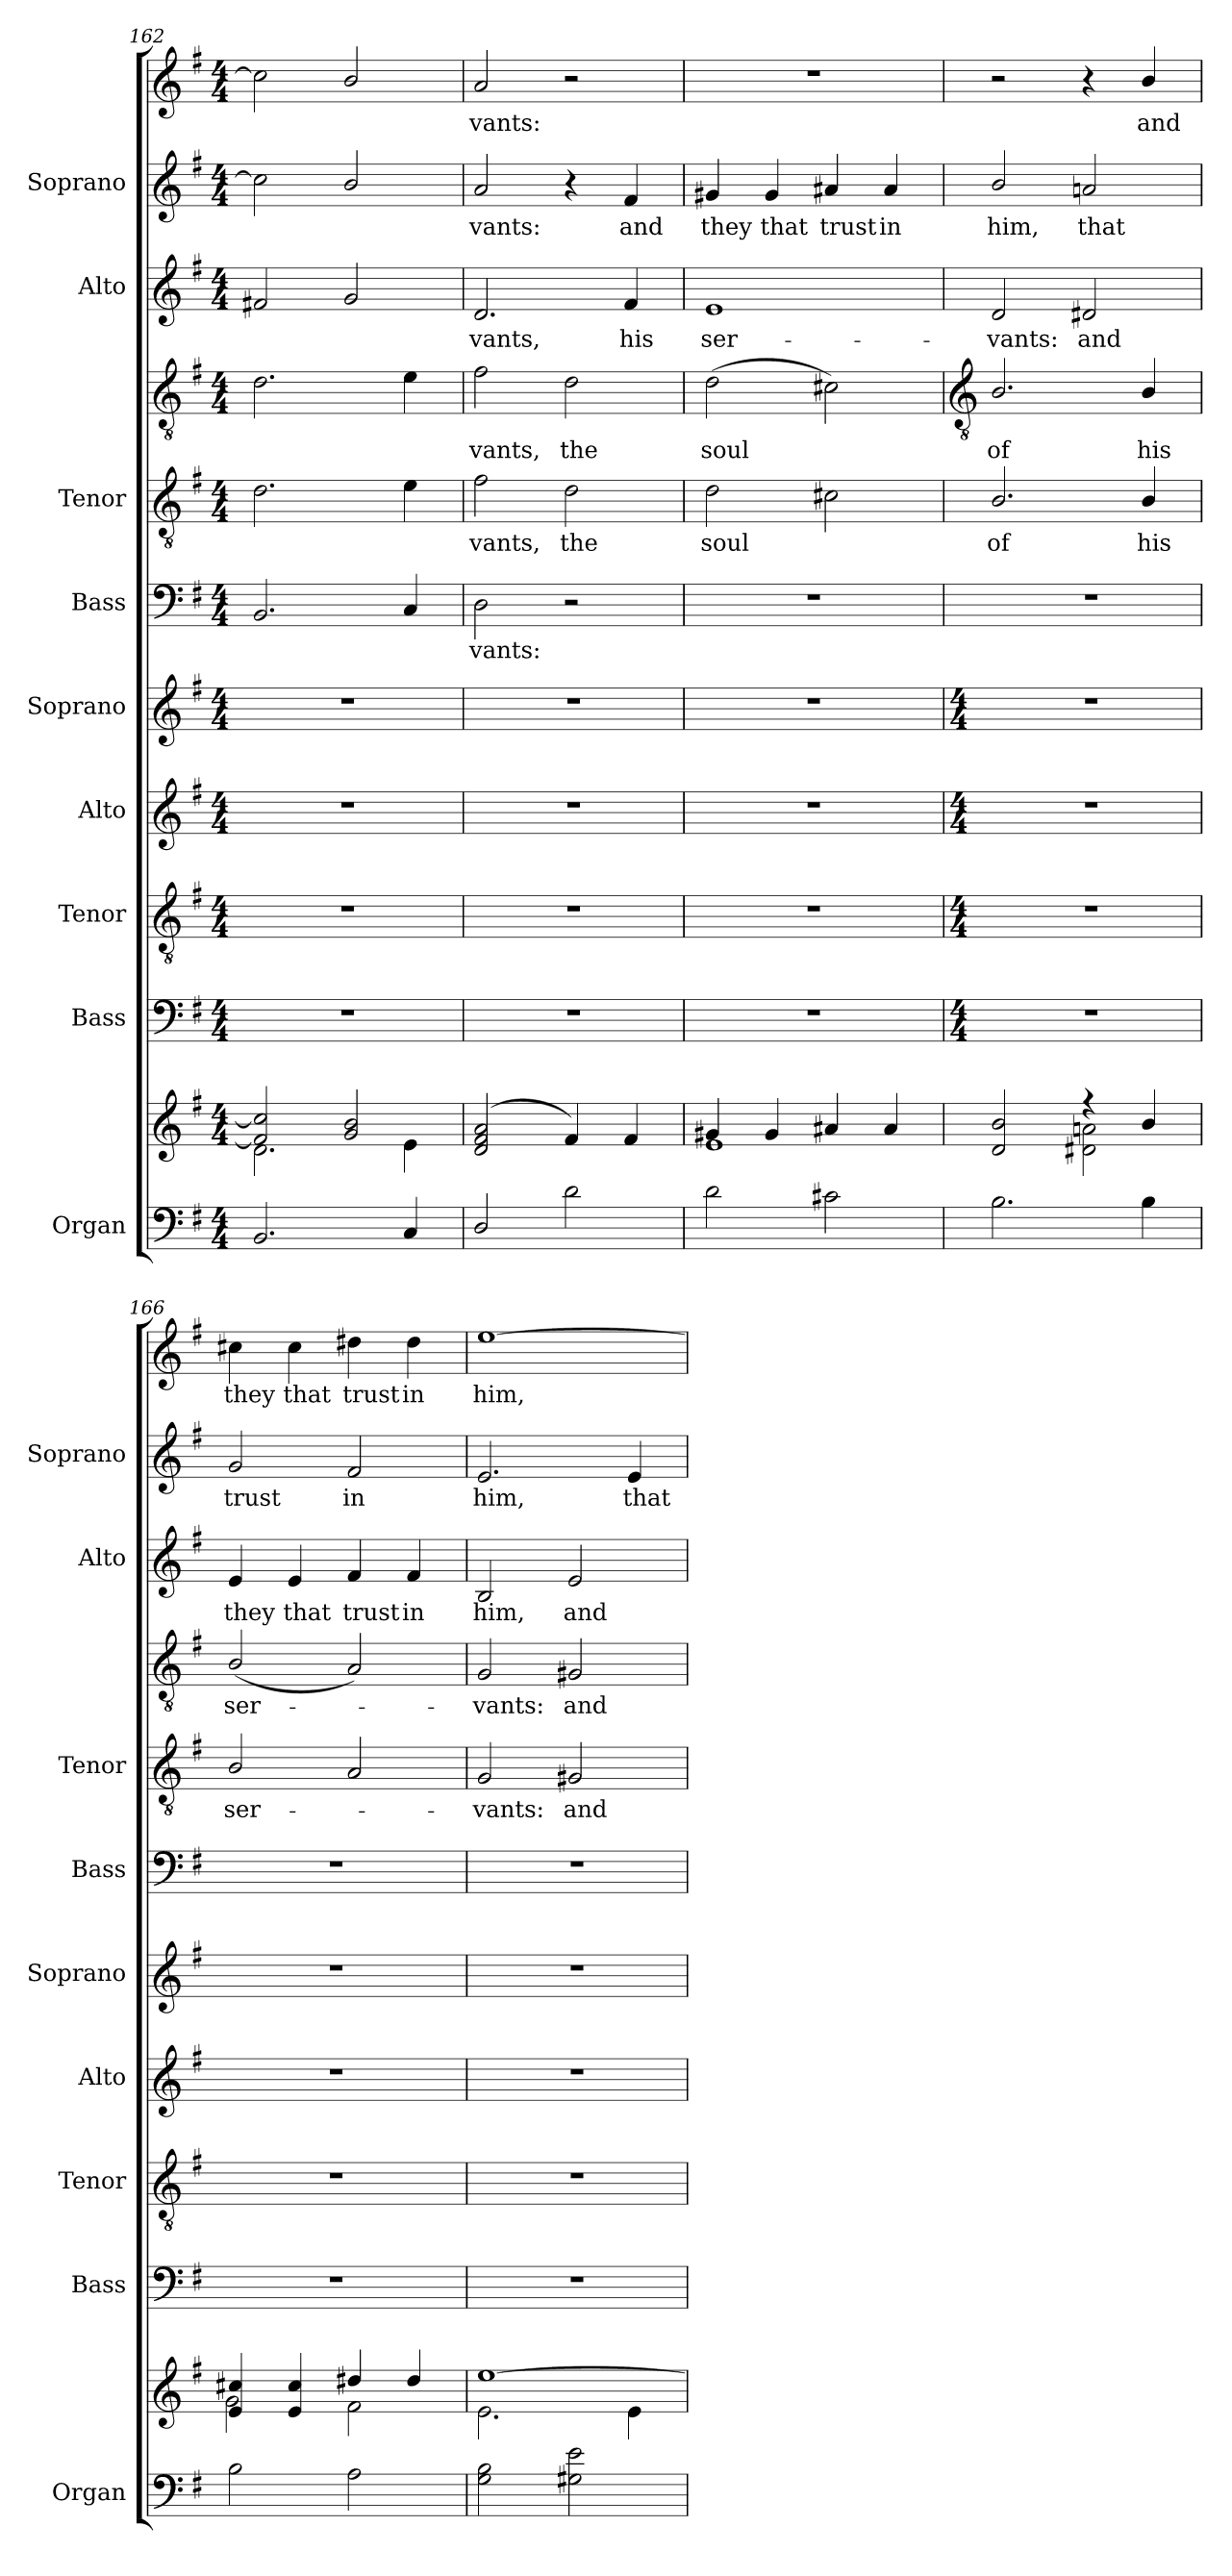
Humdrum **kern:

**kern	**kern	**kern	**kern	**kern	**kern	**kern	**text	**kern	**text	**kern	**text	**kern	**text	**kern	**text	**kern	**text
*part9	*part9	*part8	*part7	*part6	*part5	*part4	*part4	*part3	*part3	*part3	*part3	*part2	*part2	*part1	*part1	*part1	*part1
*staff12	*staff11	*staff10	*staff9	*staff8	*staff7	*staff6	*staff6	*staff5	*staff5	*staff4	*staff4	*staff3	*staff3	*staff2	*staff2	*staff1	*staff1
*I"Organ	*	*I"Bass	*I"Tenor	*I"Alto	*I"Soprano	*I"Bass	*	*I"Tenor	*	*	*	*I"Alto	*	*I"Soprano	*	*	*
*I'Organ	*	*I'Bass	*I'Tenor	*I'Alto	*I'Soprano	*I'Bass	*	*I'Tenor	*	*	*	*I'Alto	*	*I'Soprano	*	*	*
*clefF4	*clefG2	*clefF4	*clefGv2	*clefG2	*clefG2	*clefF4	*	*clefGv2	*	*clefGv2	*	*clefG2	*	*clefG2	*	*clefG2	*
*k[f#]	*k[f#]	*k[f#]	*k[f#]	*k[f#]	*k[f#]	*k[f#]	*	*k[f#]	*	*k[f#]	*	*k[f#]	*	*k[f#]	*	*k[f#]	*
*G:	*G:	*G:	*G:	*G:	*G:	*G:	*	*G:	*	*G:	*	*G:	*	*G:	*	*G:	*
*M4/4	*M4/4	*M4/4	*M4/4	*M4/4	*M4/4	*M4/4	*	*M4/4	*	*M4/4	*	*M4/4	*	*M4/4	*	*M4/4	*
=162	=162	=162	=162	=162	=162	=162	=162	=162	=162	=162	=162	=162	=162	=162	=162	=162	=162
*	*^	*	*	*	*	*	*	*	*	*	*	*	*	*	*	*	*
2.BB/	2f#/] 2cc/]	2.d\	1r	1r	1r	1r	2.BB	.	2.d	.	2.d	.	2f#X	.	2cc]	.	2cc]	.
.	2g/ 2b/	.	.	.	.	.	.	.	.	.	.	.	2g	.	2b/	.	2b/	.
4C/	.	4e\	.	.	.	.	4C	.	4e	.	4e	.	.	.	.	.	.	.
=163	=163	=163	=163	=163	=163	=163	=163	=163	=163	=163	=163	=163	=163	=163	=163	=163	=163	=163
!	!	!	!	!	!	!	!	!LO:LY:b	!	!LO:LY:b	!	!LO:LY:b	!	!LO:LY:b	!	!LO:LY:b	!	!LO:LY:b
2D/	(>2d/ 2f#/ 2a/	1ryy	1r	1r	1r	1r	2D	vants:	2f#	vants,	2f#	vants,	2.d	vants,	2a	vants:	2a	vants:
!	!	!	!	!	!	!	!	!	!	!LO:LY:b	!	!LO:LY:b	!	!	!	!	!	!
2d	4f#/)	.	.	.	.	.	2r	.	2d	the	2d	the	.	.	4r	.	2r	.
!	!	!	!	!	!	!	!	!	!	!	!	!	!	!LO:LY:b	!	!LO:LY:b	!	!
.	4f#/	.	.	.	.	.	.	.	.	.	.	.	4f#	his	4f#	and	.	.
=164	=164	=164	=164	=164	=164	=164	=164	=164	=164	=164	=164	=164	=164	=164	=164	=164	=164	=164
!	!	!	!	!	!	!	!	!	!	!LO:LY:b	!	!LO:LY:b	!	!LO:LY:b	!	!LO:LY:b	!	!
2d	4g#X/	1e\	1r	1r	1r	1r	1r	.	2d	soul	(>2d	soul	1e	ser-	4g#X	they	1r	.
!	!	!	!	!	!	!	!	!	!	!	!	!	!	!	!	!LO:LY:b	!	!
.	4g#/	.	.	.	.	.	.	.	.	.	.	.	.	.	4g#	that	.	.
!	!	!	!	!	!	!	!	!	!	!	!	!	!	!	!	!LO:LY:b	!	!
2c#X	4a#X/	.	.	.	.	.	.	.	2c#X	.	2c#X)	.	.	.	4a#X	trust	.	.
!	!	!	!	!	!	!	!	!	!	!	!	!	!	!	!	!LO:LY:b	!	!
.	4a#/	.	.	.	.	.	.	.	.	.	.	.	.	.	4a#	in	.	.
!!LO:LB:g=z
=165	=165	=165	=165	=165	=165	=165	=165	=165	=165	=165	=165	=165	=165	=165	=165	=165	=165	=165
*	*	*	*	*	*	*	*	*	*	*	*clefGv2	*	*	*	*	*	*	*
*	*	*	*M4/4	*M4/4	*M4/4	*M4/4	*	*	*	*	*	*	*	*	*	*	*	*
!	!	!	!	!	!	!	!	!	!	!LO:LY:b	!	!LO:LY:b	!	!LO:LY:b	!	!LO:LY:b	!	!
2.B\	2d/ 2b/	2ryy	1r	1r	1r	1r	1r	.	2.B/	of	2.B/	of	2d	-vants:	2b/	him,	2r	.
!	!	!	!	!	!	!	!	!	!	!	!	!	!	!LO:LY:b	!	!LO:LY:b	!	!
.	4r	2d#X\ 2an\	.	.	.	.	.	.	.	.	.	.	2d#X	and	2an	that	4r	.
!	!	!	!	!	!	!	!	!	!	!LO:LY:b	!	!LO:LY:b	!	!	!	!	!	!LO:LY:b
4B\	4b/	.	.	.	.	.	.	.	4B/	his	4B/	his	.	.	.	.	4b/	and
=166	=166	=166	=166	=166	=166	=166	=166	=166	=166	=166	=166	=166	=166	=166	=166	=166	=166	=166
!	!	!	!	!	!	!	!	!	!	!LO:LY:b	!	!LO:LY:b	!	!LO:LY:b	!	!LO:LY:b	!	!LO:LY:b
2B	4e/ 4cc#X/	2g\	1r	1r	1r	1r	1r	.	2B/	ser-	(<2B/	ser-	4e	they	2g	trust	4cc#X	they
!	!	!	!	!	!	!	!	!	!	!	!	!	!	!LO:LY:b	!	!	!	!LO:LY:b
.	4e/ 4cc#/	.	.	.	.	.	.	.	.	.	.	.	4e	that	.	.	4cc#	that
!	!	!	!	!	!	!	!	!	!	!	!	!	!	!LO:LY:b	!	!LO:LY:b	!	!LO:LY:b
2A\	4dd#X/	2f#\	.	.	.	.	.	.	2A	.	2A)	.	4f#	trust	2f#	in	4dd#X	trust
!	!	!	!	!	!	!	!	!	!	!	!	!	!	!LO:LY:b	!	!	!	!LO:LY:b
.	4dd#/	.	.	.	.	.	.	.	.	.	.	.	4f#	in	.	.	4dd#	in
=167	=167	=167	=167	=167	=167	=167	=167	=167	=167	=167	=167	=167	=167	=167	=167	=167	=167	=167
!	!	!	!	!	!	!	!	!	!	!LO:LY:b	!	!LO:LY:b	!	!LO:LY:b	!	!LO:LY:b	!	!LO:LY:b
2G 2B	[1ee/	2.e\	1r	1r	1r	1r	1r	.	2G	vants:	2G	vants:	2B	him,	2.e	him,	[1ee	him,
!	!	!	!	!	!	!	!	!	!	!LO:LY:b	!	!LO:LY:b	!	!LO:LY:b	!	!	!	!
2G#X 2e	.	.	.	.	.	.	.	.	2G#X	and	2G#X	and	2e	and	.	.	.	.
!	!	!	!	!	!	!	!	!	!	!	!	!	!	!	!	!LO:LY:b	!	!
.	.	4e\	.	.	.	.	.	.	.	.	.	.	.	.	4e	that	.	.
*	*v	*v	*	*	*	*	*	*	*	*	*	*	*	*	*	*	*	*
=	=	=	=	=	=	=	=	=	=	=	=	=	=	=	=	=	=
*-	*-	*-	*-	*-	*-	*-	*-	*-	*-	*-	*-	*-	*-	*-	*-	*-	*-
